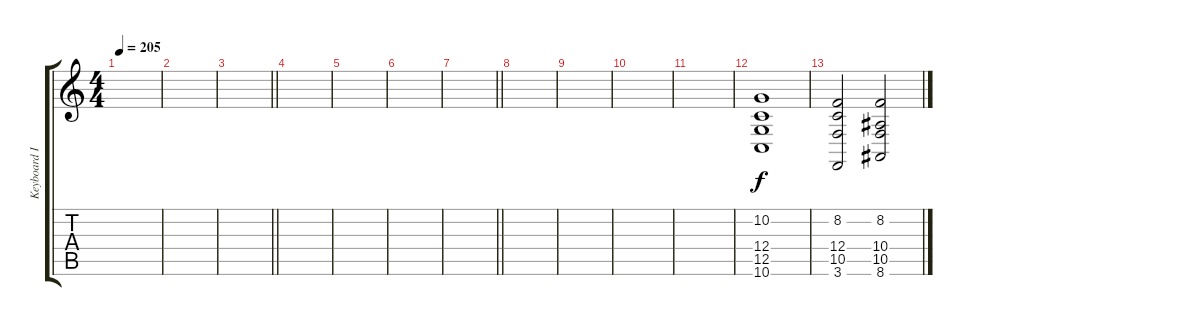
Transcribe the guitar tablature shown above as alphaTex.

\track ("Keyboard I" "Keyboard I") {instrument lead2sawtooth}
\staff {score tabs}
\tuning (D4 A3 F3 C3 G2 D2) {hide}
\ts (4 4)
\tempo 205
\clef g2
\ks c
|
|
\barLineRight lightlight
|
|
|
|
\barLineRight lightlight
|
|
|
|
|
(10.2 12.4 12.5 10.6).1 |
(8.2 12.4 10.5 3.6).2 (8.2 10.4 10.5 8.6).2
